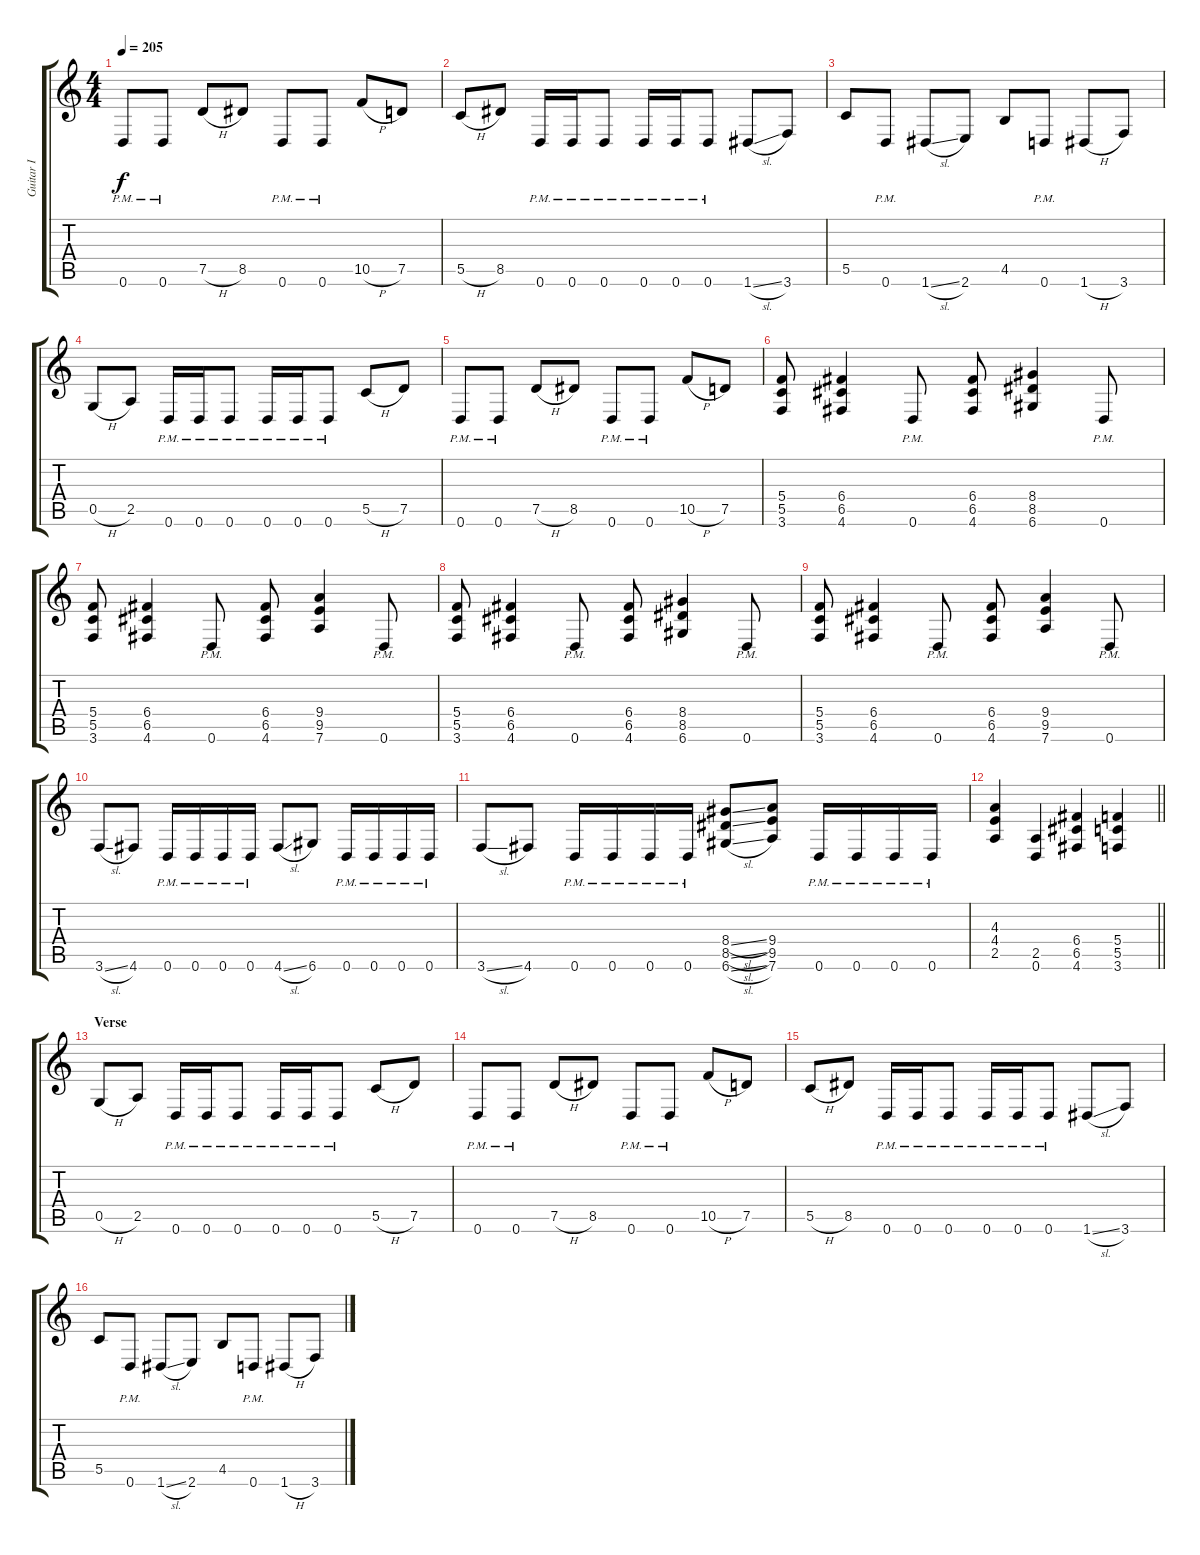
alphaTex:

\track ("Guitar I" "Guitar I") {instrument distortionguitar}
\staff {score tabs}
\tuning (D4 A3 F3 C3 G2 D2) {hide}
\ts (4 4)
\tempo 205
\clef g2
\ks c
0.6{pm}.8{dy f} 0.6{pm}.8 7.5{h}.8 8.5.8 0.6{pm}.8 0.6{pm}.8 10.5{h}.8 7.5.8 |
5.5{h}.8 8.5.8 0.6{pm}.16 0.6{pm}.16 0.6{pm}.8 0.6{pm}.16 0.6{pm}.16 0.6{pm}.8 1.6{sl}.8 3.6.8 |
5.5.8 0.6{pm}.8 1.6{sl}.8 2.6.8 4.5.8 0.6{pm}.8 1.6{h}.8 3.6.8 |
0.5{h}.8 2.5.8 0.6{pm}.16 0.6{pm}.16 0.6{pm}.8 0.6{pm}.16 0.6{pm}.16 0.6{pm}.8 5.5{h}.8 7.5.8 |
0.6{pm}.8 0.6{pm}.8 7.5{h}.8 8.5.8 0.6{pm}.8 0.6{pm}.8 10.5{h}.8 7.5.8 |
(5.4 5.5 3.6).8 (6.4 6.5 4.6).4 0.6{pm}.8 (6.4 6.5 4.6).8 (8.4 8.5 6.6).4 0.6{pm}.8 |
(5.4 5.5 3.6).8 (6.4 6.5 4.6).4 0.6{pm}.8 (6.4 6.5 4.6).8 (9.4 9.5 7.6).4 0.6{pm}.8 |
(5.4 5.5 3.6).8 (6.4 6.5 4.6).4 0.6{pm}.8 (6.4 6.5 4.6).8 (8.4 8.5 6.6).4 0.6{pm}.8 |
(5.4 5.5 3.6).8 (6.4 6.5 4.6).4 0.6{pm}.8 (6.4 6.5 4.6).8 (9.4 9.5 7.6).4 0.6{pm}.8 |
3.6{sl}.8 4.6.8 0.6{pm}.16 0.6{pm}.16 0.6{pm}.16 0.6{pm}.16 4.6{sl}.8 6.6.8 0.6{pm}.16 0.6{pm}.16 0.6{pm}.16 0.6{pm}.16 |
3.6{sl}.8 4.6.8 0.6{pm}.16 0.6{pm}.16 0.6{pm}.16 0.6{pm}.16 (8.4{sl} 8.5{sl} 6.6{sl}).8 (9.4 9.5 7.6).8 0.6{pm}.16 0.6{pm}.16 0.6{pm}.16 0.6{pm}.16 |
\barLineRight lightlight
(4.3 4.4 2.5).4 (2.5 0.6).4 (6.4 6.5 4.6).4 (5.4 5.5 3.6).4 |
\section ("" "Verse")
0.5{h}.8 2.5.8 0.6{pm}.16 0.6{pm}.16 0.6{pm}.8 0.6{pm}.16 0.6{pm}.16 0.6{pm}.8 5.5{h}.8 7.5.8 |
0.6{pm}.8 0.6{pm}.8 7.5{h}.8 8.5.8 0.6{pm}.8 0.6{pm}.8 10.5{h}.8 7.5.8 |
5.5{h}.8 8.5.8 0.6{pm}.16 0.6{pm}.16 0.6{pm}.8 0.6{pm}.16 0.6{pm}.16 0.6{pm}.8 1.6{sl}.8 3.6.8 |
5.5.8 0.6{pm}.8 1.6{sl}.8 2.6.8 4.5.8 0.6{pm}.8 1.6{h}.8 3.6.8
